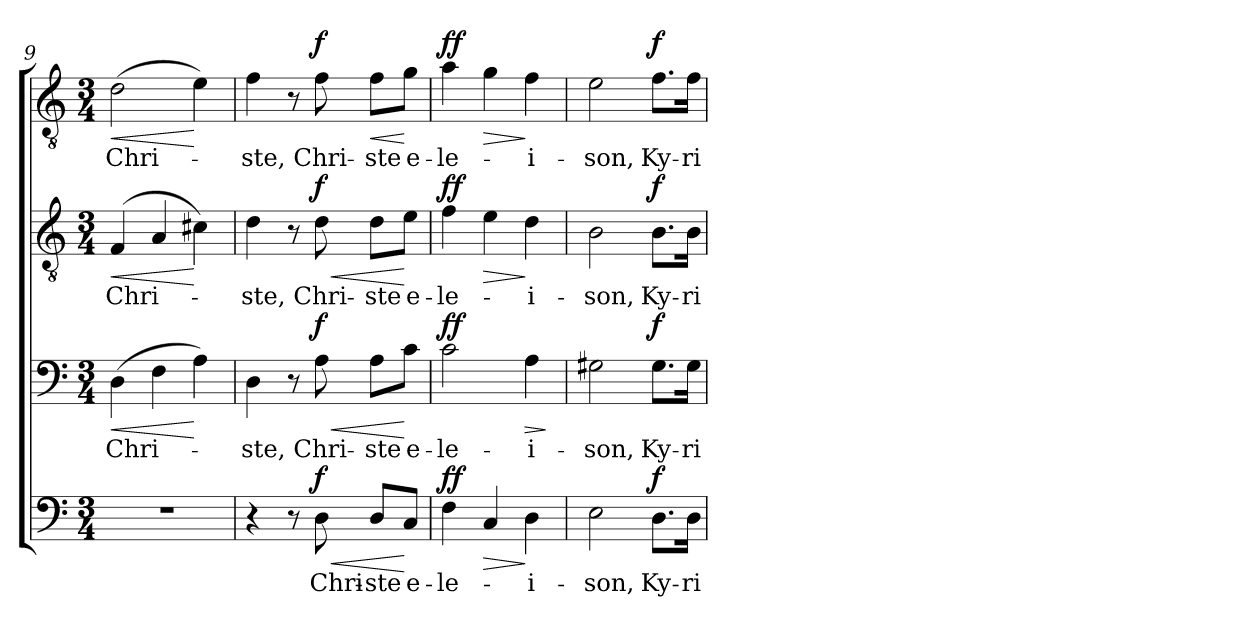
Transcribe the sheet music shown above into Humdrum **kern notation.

**kern	**text	**dynam	**kern	**text	**dynam	**kern	**text	**dynam	**kern	**text	**dynam
*part4	*part4	*part4	*part3	*part3	*part3	*part2	*part2	*part2	*part1	*part1	*part1
*staff4	*staff4	*staff4	*staff3	*staff3	*staff3	*staff2	*staff2	*staff2	*staff1	*staff1	*staff1
*clefF4	*	*	*clefF4	*	*	*clefGv2	*	*	*clefGv2	*	*
*k[]	*	*	*k[]	*	*	*k[]	*	*	*k[]	*	*
*C:	*	*	*C:	*	*	*C:	*	*	*C:	*	*
*M3/4	*	*	*M3/4	*	*	*M3/4	*	*	*M3/4	*	*
=9	=9	=9	=9	=9	=9	=9	=9	=9	=9	=9	=9
!	!	!	!	!LO:LY:b	!LO:HP:b	!	!LO:LY:b	!LO:HP:b	!	!LO:LY:b	!LO:HP:b
2.r	.	.	(>4D\	Chri-	<	(<4F/	Chri-	<	(>2d\	Chri-	<
.	.	.	4F\	.	.	4A/	.	.	.	.	.
.	.	.	4A\)	.	[	4c#X\)	.	[	4e\)	.	[
=10	=10	=10	=10	=10	=10	=10	=10	=10	=10	=10	=10
!	!	!	!	!LO:LY:b	!	!	!LO:LY:b	!	!	!LO:LY:b	!
4r	.	.	4D\	-ste,	.	4d\	-ste,	.	4f\	-ste,	.
8r	.	.	8r	.	.	8r	.	.	8r	.	.
!	!LO:LY:b	!LO:HP:b	!	!LO:LY:b	!LO:HP:b	!	!LO:LY:b	!LO:HP:b	!	!LO:LY:b	!
!	!	!LO:DY:n=1:a	!	!	!LO:DY:n=1:a	!	!	!LO:DY:n=1:a	!	!	!LO:DY:a
8D\	Chri-	< f	8A\	Chri-	< f	8d\	Chri-	< f	8f\	Chri-	f
!	!LO:LY:b	!	!	!LO:LY:b	!	!	!LO:LY:b	!	!	!LO:LY:b	!LO:HP:b
8D/L	-ste	.	8A\L	-ste	.	8d\L	-ste	.	8f\L	-ste	<
!	!LO:LY:b	!	!	!LO:LY:b	!	!	!LO:LY:b	!	!	!LO:LY:b	!
8C/J	e-	[	8c\J	e-	[	8e\J	e-	[	8g\J	e-	[
=11	=11	=11	=11	=11	=11	=11	=11	=11	=11	=11	=11
!	!LO:LY:b	!LO:DY:a	!	!LO:LY:b	!LO:DY:a	!	!LO:LY:b	!LO:DY:a	!	!LO:LY:b	!LO:DY:a
4F\	-le-	ff	2c\	-le-	ff	4f\	-le-	ff	4a\	-le-	ff
!	!	!LO:HP:b	!	!	!	!	!	!LO:HP:b	!	!	!LO:HP:b
4C/	.	>	.	.	.	4e\	.	>	4g\	.	>
!	!LO:LY:b	!	!	!LO:LY:b	!LO:HP:b	!	!LO:LY:b	!	!	!LO:LY:b	!
4D\	-i-	]	4A\	-i-	>	4d\	-i-	]	4f\	-i-	]
.	.	.	.	.	]	.	.	.	.	.	.
=12	=12	=12	=12	=12	=12	=12	=12	=12	=12	=12	=12
!	!LO:LY:b	!	!	!LO:LY:b	!	!	!LO:LY:b	!	!	!LO:LY:b	!
2E\	-son,	.	2G#X\	-son,	.	2B\	-son,	.	2e\	-son,	.
!	!LO:LY:b	!LO:DY:a	!	!LO:LY:b	!LO:DY:a	!	!LO:LY:b	!LO:DY:a	!	!LO:LY:b	!LO:DY:a
8.D\L	Ky-	f	8.G#\L	Ky-	f	8.B\L	Ky-	f	8.f\L	Ky-	f
!	!LO:LY:b	!	!	!LO:LY:b	!	!	!LO:LY:b	!	!	!LO:LY:b	!
16D\Jk	-ri-	.	16G#\Jk	-ri-	.	16B\Jk	-ri-	.	16f\Jk	-ri-	.
=	=	=	=	=	=	=	=	=	=	=	=
*-	*-	*-	*-	*-	*-	*-	*-	*-	*-	*-	*-
